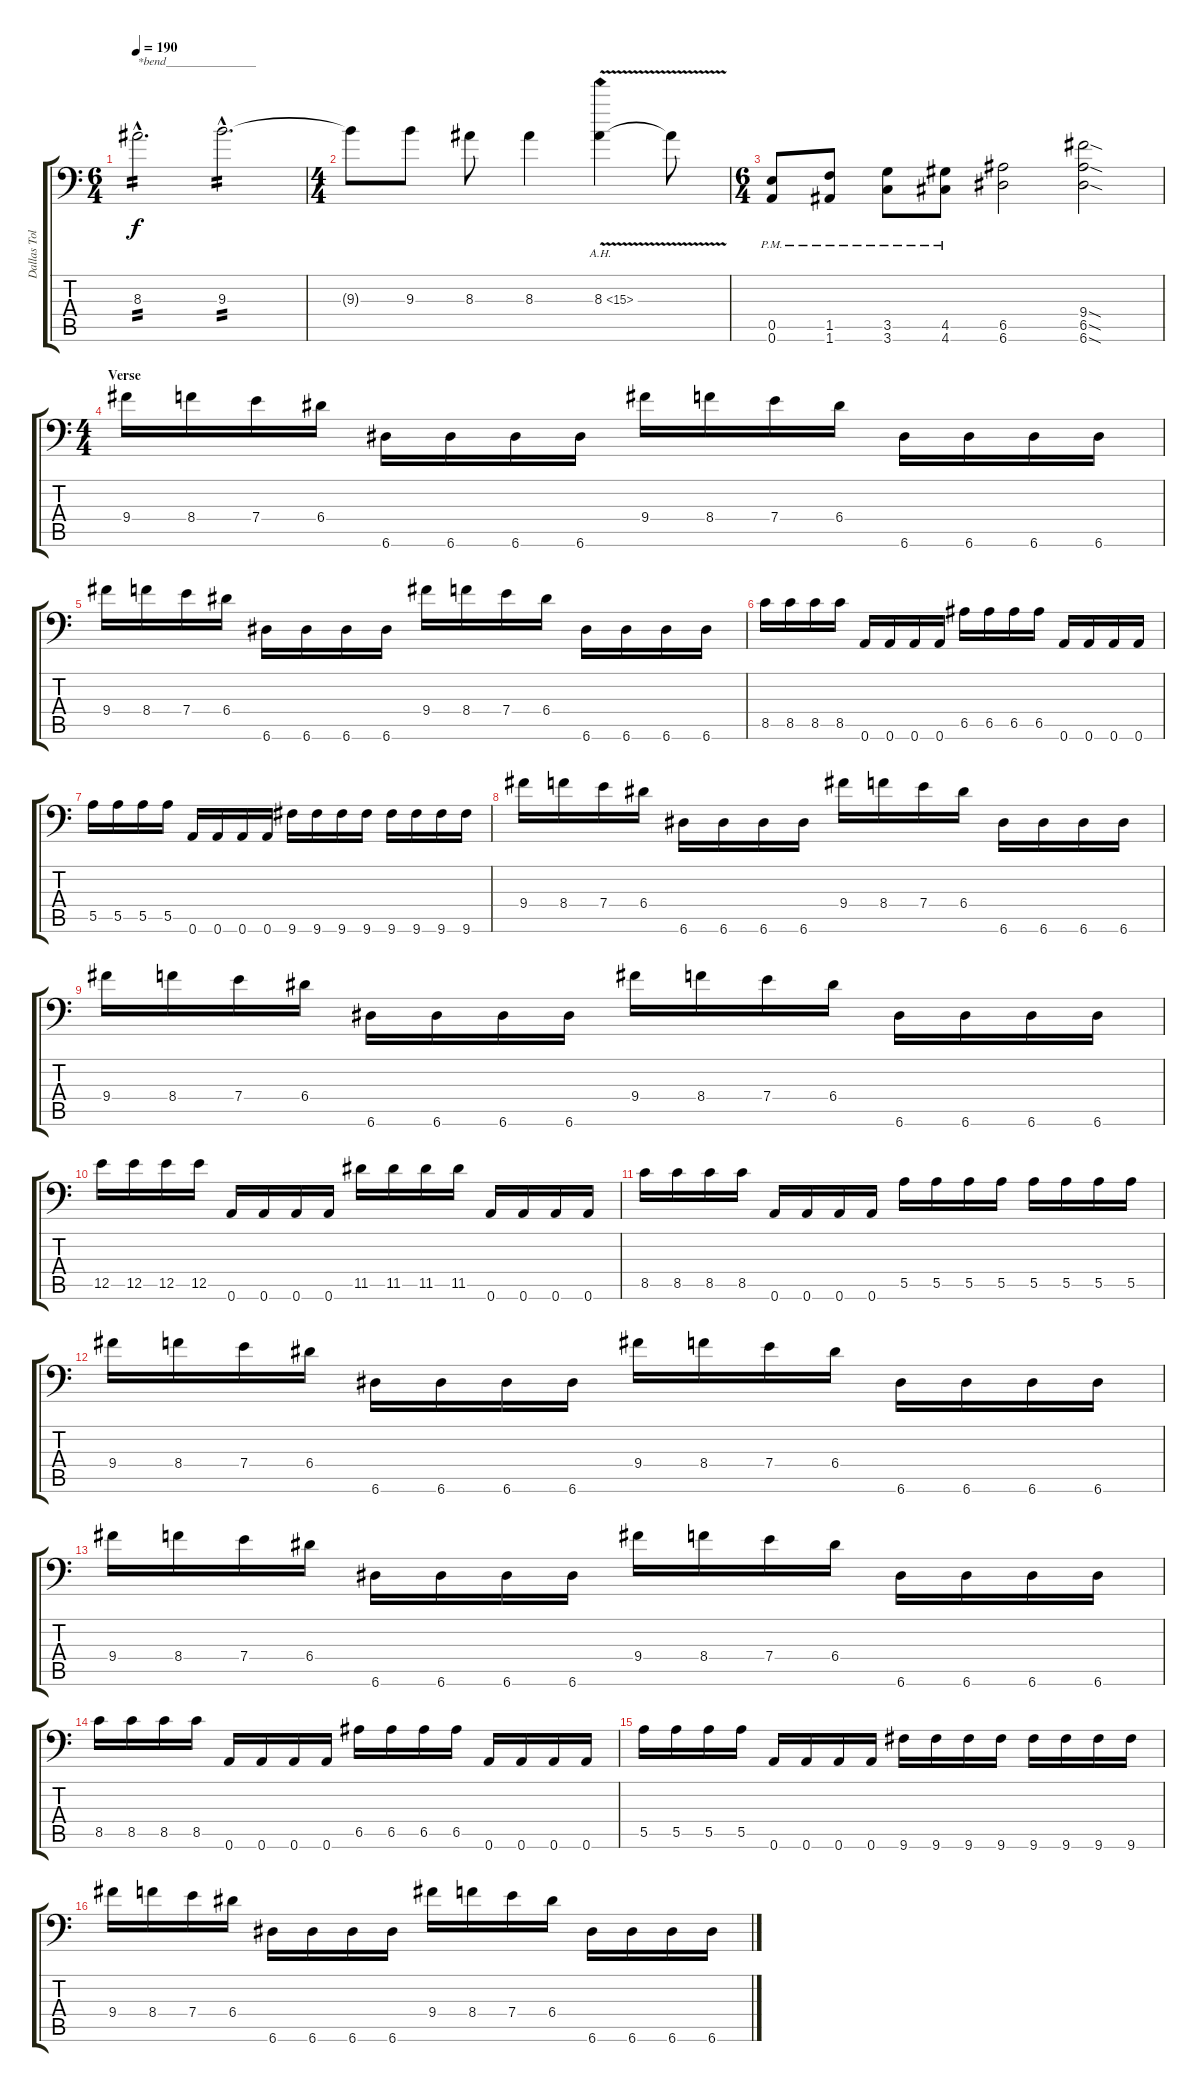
\track ("Dallas Toler-Wade (Lead)" "Dallas Tol") {instrument distortionguitar}
\staff {score tabs}
\tuning (B3 Gb3 D3 A2 E2 A1) {hide}
\ts (6 4)
\tempo 190
\clef f4
\ks c
8.3{hac}.2{d txt "*bend_______________" tp 2 dy f} 9.3{hac}.2{d tp 2} |
\ts (4 4)
9.3{t}.8 9.3.8 8.3.8 8.3.4 8.3{ah 7 v}.4 8.3{t}.8 |
\ts (6 4)
(0.5{pm} 0.6{pm}).8 (1.5{pm} 1.6{pm}).8 (3.5{pm} 3.6{pm}).8 (4.5{pm} 4.6{pm}).8 (6.5 6.6).2 (9.4{sod} 6.5{sod} 6.6{sod}).2 |
\ts (4 4)
\section ("" "Verse")
9.4.16 8.4.16 7.4.16 6.4.16 6.6.16 6.6.16 6.6.16 6.6.16 9.4.16 8.4.16 7.4.16 6.4.16 6.6.16 6.6.16 6.6.16 6.6.16 |
9.4.16 8.4.16 7.4.16 6.4.16 6.6.16 6.6.16 6.6.16 6.6.16 9.4.16 8.4.16 7.4.16 6.4.16 6.6.16 6.6.16 6.6.16 6.6.16 |
8.5.16 8.5.16 8.5.16 8.5.16 0.6.16 0.6.16 0.6.16 0.6.16 6.5.16 6.5.16 6.5.16 6.5.16 0.6.16 0.6.16 0.6.16 0.6.16 |
5.5.16 5.5.16 5.5.16 5.5.16 0.6.16 0.6.16 0.6.16 0.6.16 9.6.16 9.6.16 9.6.16 9.6.16 9.6.16 9.6.16 9.6.16 9.6.16 |
9.4.16 8.4.16 7.4.16 6.4.16 6.6.16 6.6.16 6.6.16 6.6.16 9.4.16 8.4.16 7.4.16 6.4.16 6.6.16 6.6.16 6.6.16 6.6.16 |
9.4.16 8.4.16 7.4.16 6.4.16 6.6.16 6.6.16 6.6.16 6.6.16 9.4.16 8.4.16 7.4.16 6.4.16 6.6.16 6.6.16 6.6.16 6.6.16 |
12.5.16 12.5.16 12.5.16 12.5.16 0.6.16 0.6.16 0.6.16 0.6.16 11.5.16 11.5.16 11.5.16 11.5.16 0.6.16 0.6.16 0.6.16 0.6.16 |
8.5.16 8.5.16 8.5.16 8.5.16 0.6.16 0.6.16 0.6.16 0.6.16 5.5.16 5.5.16 5.5.16 5.5.16 5.5.16 5.5.16 5.5.16 5.5.16 |
9.4.16 8.4.16 7.4.16 6.4.16 6.6.16 6.6.16 6.6.16 6.6.16 9.4.16 8.4.16 7.4.16 6.4.16 6.6.16 6.6.16 6.6.16 6.6.16 |
9.4.16 8.4.16 7.4.16 6.4.16 6.6.16 6.6.16 6.6.16 6.6.16 9.4.16 8.4.16 7.4.16 6.4.16 6.6.16 6.6.16 6.6.16 6.6.16 |
8.5.16 8.5.16 8.5.16 8.5.16 0.6.16 0.6.16 0.6.16 0.6.16 6.5.16 6.5.16 6.5.16 6.5.16 0.6.16 0.6.16 0.6.16 0.6.16 |
5.5.16 5.5.16 5.5.16 5.5.16 0.6.16 0.6.16 0.6.16 0.6.16 9.6.16 9.6.16 9.6.16 9.6.16 9.6.16 9.6.16 9.6.16 9.6.16 |
9.4.16 8.4.16 7.4.16 6.4.16 6.6.16 6.6.16 6.6.16 6.6.16 9.4.16 8.4.16 7.4.16 6.4.16 6.6.16 6.6.16 6.6.16 6.6.16
